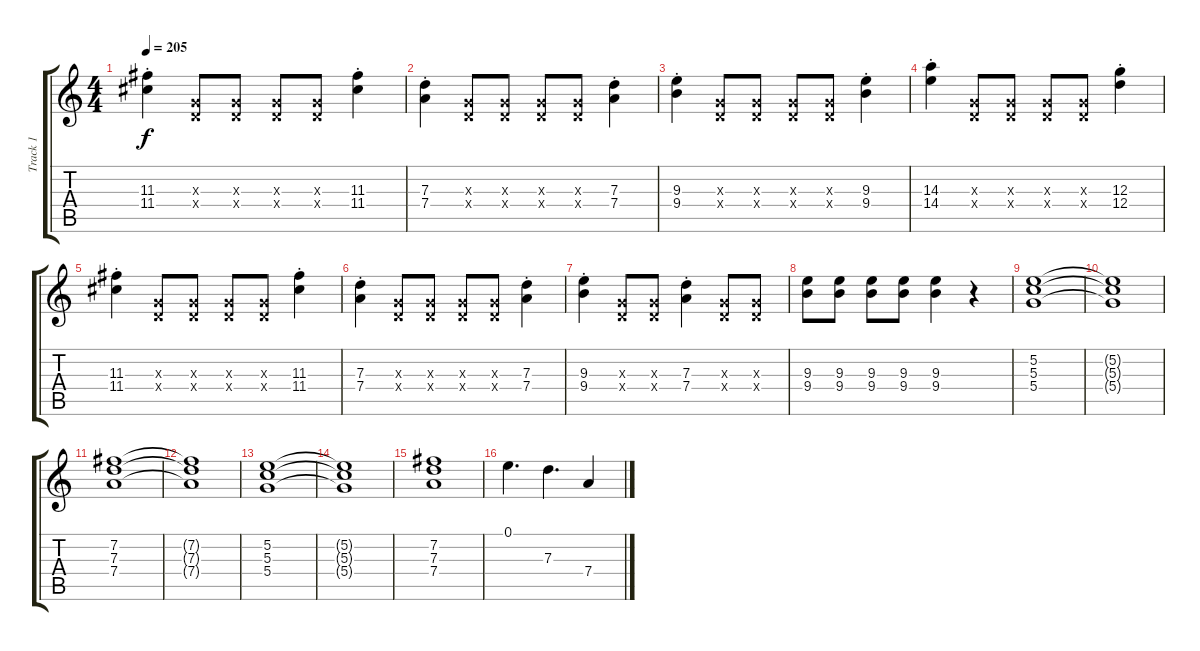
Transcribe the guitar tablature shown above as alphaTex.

\track ("Track 1" "Track 1") {instrument acousticguitarsteel}
\staff {score tabs}
\tuning (E4 B3 G3 D3 A2 E2) {hide}
\ts (4 4)
\tempo 205
\clef g2
\ks c
(11.3{st} 11.4{st}).4{dy f} (0.3{x} 0.4{x}).8 (0.3{x} 0.4{x}).8 (0.3{x} 0.4{x}).8 (0.3{x} 0.4{x}).8 (11.3{st} 11.4{st}).4 |
(7.3{st} 7.4{st}).4 (0.3{x} 0.4{x}).8 (0.3{x} 0.4{x}).8 (0.3{x} 0.4{x}).8 (0.3{x} 0.4{x}).8 (7.3{st} 7.4{st}).4 |
(9.3{st} 9.4{st}).4 (0.3{x} 0.4{x}).8 (0.3{x} 0.4{x}).8 (0.3{x} 0.4{x}).8 (0.3{x} 0.4{x}).8 (9.3{st} 9.4{st}).4 |
(14.3{st} 14.4{st}).4 (0.3{x} 0.4{x}).8 (0.3{x} 0.4{x}).8 (0.3{x} 0.4{x}).8 (0.3{x} 0.4{x}).8 (12.3{st} 12.4{st}).4 |
(11.3{st} 11.4{st}).4 (0.3{x} 0.4{x}).8 (0.3{x} 0.4{x}).8 (0.3{x} 0.4{x}).8 (0.3{x} 0.4{x}).8 (11.3{st} 11.4{st}).4 |
(7.3{st} 7.4{st}).4 (0.3{x} 0.4{x}).8 (0.3{x} 0.4{x}).8 (0.3{x} 0.4{x}).8 (0.3{x} 0.4{x}).8 (7.3{st} 7.4{st}).4 |
(9.3{st} 9.4{st}).4 (0.3{x} 0.4{x}).8 (0.3{x} 0.4{x}).8 (7.3{st} 7.4{st}).4 (0.3{x} 0.4{x}).8 (0.3{x} 0.4{x}).8 |
(9.3 9.4).8 (9.3 9.4).8 (9.3 9.4).8 (9.3 9.4).8 (9.3 9.4).4 r.4 |
(5.2 5.3 5.4).1 |
(5.2{t} 5.3{t} 5.4{t}).1 |
(7.2 7.3 7.4).1 |
(7.2{t} 7.3{t} 7.4{t}).1 |
(5.2 5.3 5.4).1 |
(5.2{t} 5.3{t} 5.4{t}).1 |
(7.2 7.3 7.4).1 |
0.1.4{d} 7.3.4{d} 7.4.4
